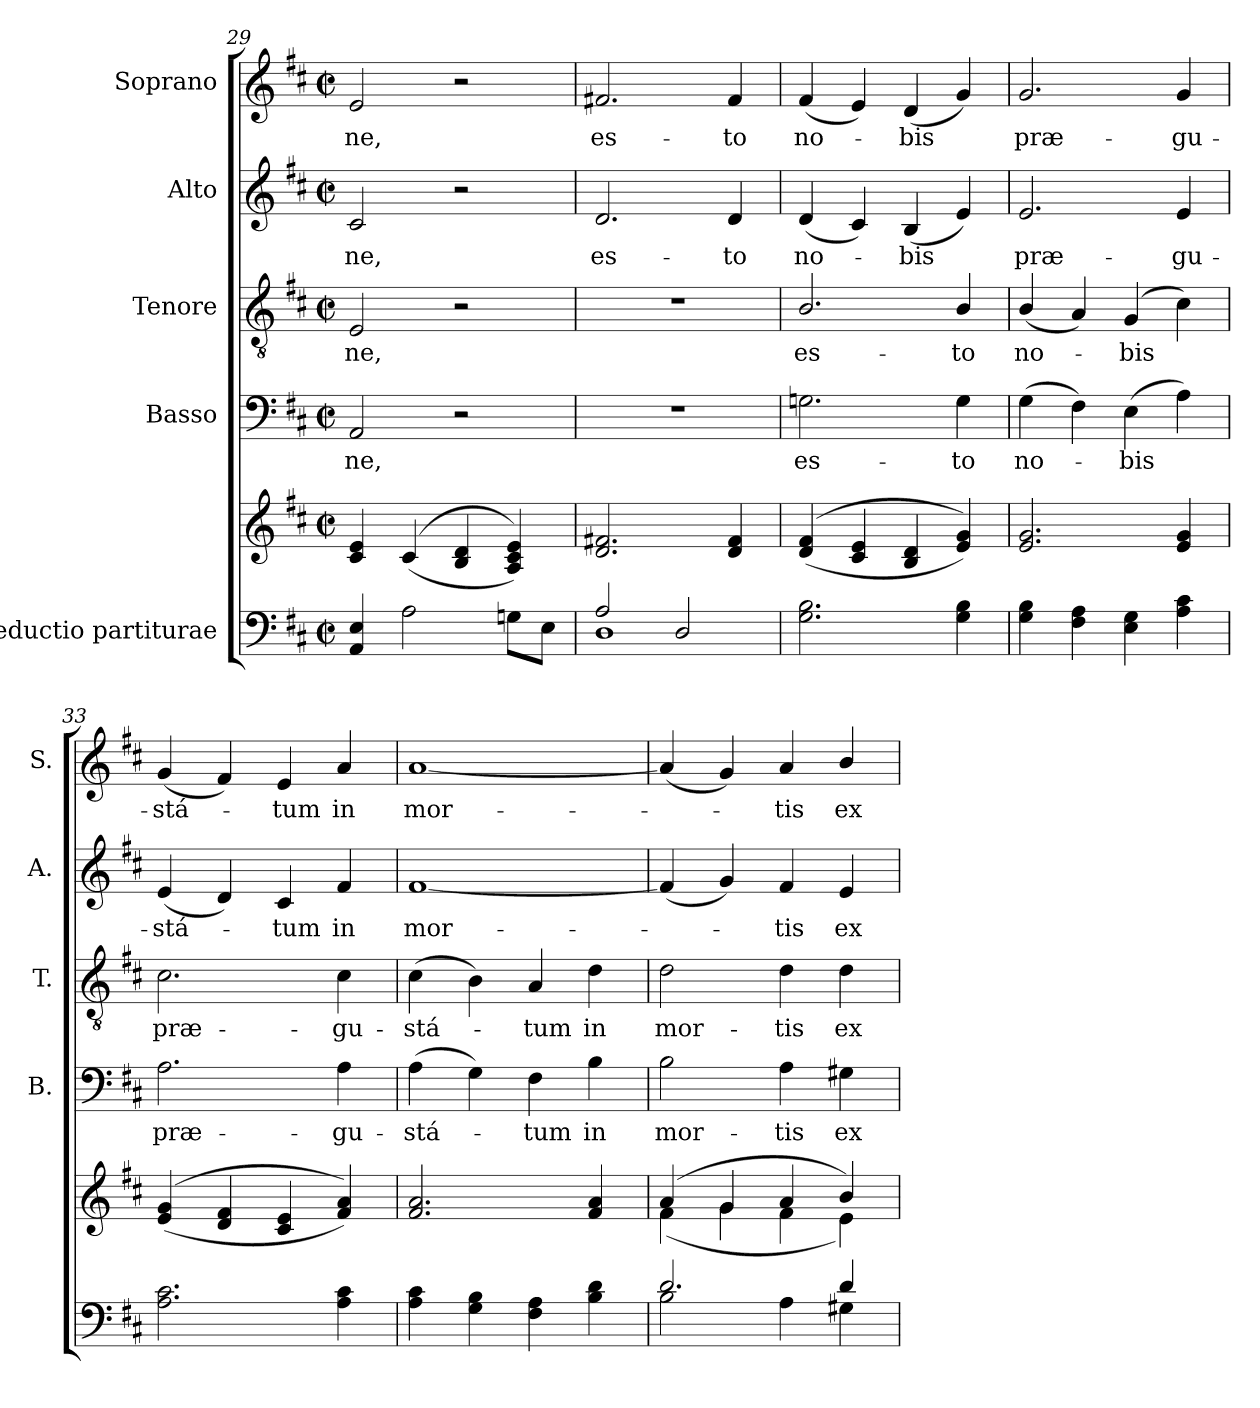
**kern	**kern	**kern	**text	**kern	**text	**kern	**text	**kern	**text
*part5	*part5	*part4	*part4	*part3	*part3	*part2	*part2	*part1	*part1
*staff6	*staff5	*staff4	*staff4	*staff3	*staff3	*staff2	*staff2	*staff1	*staff1
*I"Reductio partiturae	*	*I"Basso	*	*I"Tenore	*	*I"Alto	*	*I"Soprano	*
*	*	*I'B.	*	*I'T.	*	*I'A.	*	*I'S.	*
*clefF4	*clefG2	*clefF4	*	*clefGv2	*	*clefG2	*	*clefG2	*
*	*	*	*	*ITrd7c12	*	*	*	*	*
*k[f#c#]	*k[f#c#]	*k[f#c#]	*	*k[f#c#]	*	*k[f#c#]	*	*k[f#c#]	*
*D:	*D:	*D:	*	*D:	*	*D:	*	*D:	*
*M2/2	*M2/2	*M2/2	*	*M2/2	*	*M2/2	*	*M2/2	*
*met(c|)	*met(c|)	*met(c|)	*	*met(c|)	*	*met(c|)	*	*met(c|)	*
=29	=29	=29	=29	=29	=29	=29	=29	=29	=29
!	!	!	!LO:LY:b:color=#000000	!	!	!	!	!	!
!	!	!	!	!	!LO:LY:b:color=#000000	!	!	!	!
!	!	!	!	!	!	!	!LO:LY:b:color=#000000	!	!
!	!	!	!	!	!	!	!	!	!LO:LY:b:color=#000000
4AAi/ 4Ei	4c#i/ 4ei	2AAi/	-ne,	2EEi/	-ne,	2c#i/	-ne,	2ei/	-ne,
2Ai\	((4c#i/	.	.	.	.	.	.	.	.
.	4Bi/ 4di	2r	.	2r	.	2r	.	2r	.
8Gni\L	4Ai/ 4c#i 4ei))	.	.	.	.	.	.	.	.
8Ei\J	.	.	.	.	.	.	.	.	.
=30	=30	=30	=30	=30	=30	=30	=30	=30	=30
*^	*	*	*	*	*	*	*	*	*
!	!	!	!	!	!	!	!	!LO:LY:b:color=#000000	!	!
!	!	!	!	!	!	!	!	!	!	!LO:LY:b:color=#000000
2Ai/	1Di	2.di/ 2.f#Xi	1r	.	1r	.	2.di/	es-	2.f#Xi/	es-
2Di/	.	.	.	.	.	.	.	.	.	.
!	!	!	!	!	!	!	!	!LO:LY:b:color=#000000	!	!
!	!	!	!	!	!	!	!	!	!	!LO:LY:b:color=#000000
.	.	4di/ 4f#i	.	.	.	.	4di/	-to	4f#i/	-to
*v	*v	*	*	*	*	*	*	*	*	*
!!LO:LB:g=z
=31	=31	=31	=31	=31	=31	=31	=31	=31	=31
!	!	!	!LO:LY:b:color=#000000	!	!	!	!	!	!
!	!	!	!	!	!LO:LY:b:color=#000000	!	!	!	!
!	!	!	!	!	!	!	!LO:LY:b:color=#000000	!	!
!	!	!	!	!	!	!	!	!	!LO:LY:b:color=#000000
2.Gi\ 2.Bi	((4di/ 4f#i	2.Gni\	es-	2.BBi/	es-	(4di/	no-	(4f#i/	no-
.	4c#i/ 4ei	.	.	.	.	4c#i/)	.	4ei/)	.
!	!	!	!	!	!	!	!LO:LY:b:color=#000000	!	!
!	!	!	!	!	!	!	!	!	!LO:LY:b:color=#000000
.	4Bi/ 4di	.	.	.	.	(4Bi/	-bis	(4di/	-bis
!	!	!	!LO:LY:b:color=#000000	!	!	!	!	!	!
!	!	!	!	!	!LO:LY:b:color=#000000	!	!	!	!
4Gi\ 4Bi	4ei/ 4gi))	4Gi\	-to	4BBi/	-to	4ei/)	.	4gi/)	.
=32	=32	=32	=32	=32	=32	=32	=32	=32	=32
!	!	!	!LO:LY:b:color=#000000	!	!	!	!	!	!
!	!	!	!	!	!LO:LY:b:color=#000000	!	!	!	!
!	!	!	!	!	!	!	!LO:LY:b:color=#000000	!	!
!	!	!	!	!	!	!	!	!	!LO:LY:b:color=#000000
4Gi\ 4Bi	2.ei/ 2.gi	(4Gi\	no-	(4BBi/	no-	2.ei/	præ-	2.gi/	præ-
4F#i\ 4Ai	.	4F#i\)	.	4AAi/)	.	.	.	.	.
!	!	!	!LO:LY:b:color=#000000	!	!	!	!	!	!
!	!	!	!	!	!LO:LY:b:color=#000000	!	!	!	!
4Ei\ 4Gi	.	(4Ei\	-bis	(4GGi/	-bis	.	.	.	.
!	!	!	!	!	!	!	!LO:LY:b:color=#000000	!	!
!	!	!	!	!	!	!	!	!	!LO:LY:b:color=#000000
4Ai\ 4c#i	4ei/ 4gi	4Ai\)	.	4C#i\)	.	4ei/	-gu-	4gi/	-gu-
=33	=33	=33	=33	=33	=33	=33	=33	=33	=33
!	!	!	!LO:LY:b:color=#000000	!	!	!	!	!	!
!	!	!	!	!	!LO:LY:b:color=#000000	!	!	!	!
!	!	!	!	!	!	!	!LO:LY:b:color=#000000	!	!
!	!	!	!	!	!	!	!	!	!LO:LY:b:color=#000000
2.Ai\ 2.c#i	((4ei/ 4gi	2.Ai\	præ-	2.C#i\	præ-	(4ei/	-stá-	(4gi/	-stá-
.	4di/ 4f#i	.	.	.	.	4di/)	.	4f#i/)	.
!	!	!	!	!	!	!	!LO:LY:b:color=#000000	!	!
!	!	!	!	!	!	!	!	!	!LO:LY:b:color=#000000
.	4c#i/ 4ei	.	.	.	.	4c#i/	-tum	4ei/	-tum
!	!	!	!LO:LY:b:color=#000000	!	!	!	!	!	!
!	!	!	!	!	!LO:LY:b:color=#000000	!	!	!	!
!	!	!	!	!	!	!	!LO:LY:b:color=#000000	!	!
!	!	!	!	!	!	!	!	!	!LO:LY:b:color=#000000
4Ai\ 4c#i	4f#i/ 4ai))	4Ai\	-gu-	4C#i\	-gu-	4f#i/	in	4ai/	in
=34	=34	=34	=34	=34	=34	=34	=34	=34	=34
!	!	!	!LO:LY:b:color=#000000	!	!	!	!	!	!
!	!	!	!	!	!LO:LY:b:color=#000000	!	!	!	!
!	!	!	!	!	!	!	!LO:LY:b:color=#000000	!	!
!	!	!	!	!	!	!	!	!	!LO:LY:b:color=#000000
4Ai\ 4c#i	2.f#i/ 2.ai	(4Ai\	-stá-	(4C#i\	-stá-	[1f#i	mor-	[1ai	mor-
4Gi\ 4Bi	.	4Gi\)	.	4BBi\)	.	.	.	.	.
!	!	!	!LO:LY:b:color=#000000	!	!	!	!	!	!
!	!	!	!	!	!LO:LY:b:color=#000000	!	!	!	!
4F#i\ 4Ai	.	4F#i\	-tum	4AAi/	-tum	.	.	.	.
!	!	!	!LO:LY:b:color=#000000	!	!	!	!	!	!
!	!	!	!	!	!LO:LY:b:color=#000000	!	!	!	!
4Bi\ 4di	4f#i/ 4ai	4Bi\	in	4Di\	in	.	.	.	.
=35	=35	=35	=35	=35	=35	=35	=35	=35	=35
*^	*^	*	*	*	*	*	*	*	*
!	!	!	!	!	!LO:LY:b:color=#000000	!	!	!	!	!	!
!	!	!	!	!	!	!	!LO:LY:b:color=#000000	!	!	!	!
2.di/	2Bi\	(4ai/	(4f#i\	2Bi\	mor-	2Di\	mor-	(4f#i/]	.	(4ai/]	.
.	.	4gi/	4gi\	.	.	.	.	4gi/)	.	4gi/)	.
!	!	!	!	!	!LO:LY:b:color=#000000	!	!	!	!	!	!
!	!	!	!	!	!	!	!LO:LY:b:color=#000000	!	!	!	!
!	!	!	!	!	!	!	!	!	!LO:LY:b:color=#000000	!	!
!	!	!	!	!	!	!	!	!	!	!	!LO:LY:b:color=#000000
.	4Ai\	4ai/	4f#i\	4Ai\	-tis	4Di\	-tis	4f#i/	-tis	4ai/	-tis
!	!	!	!	!	!LO:LY:b:color=#000000	!	!	!	!	!	!
!	!	!	!	!	!	!	!LO:LY:b:color=#000000	!	!	!	!
!	!	!	!	!	!	!	!	!	!LO:LY:b:color=#000000	!	!
!	!	!	!	!	!	!	!	!	!	!	!LO:LY:b:color=#000000
4di/	4G#Xi\	4bi/)	4ei\)	4G#Xi\	ex-	4Di\	ex-	4ei/	ex-	4bi/	ex-
*v	*v	*	*	*	*	*	*	*	*	*	*
*	*v	*v	*	*	*	*	*	*	*	*
=	=	=	=	=	=	=	=	=	=
*-	*-	*-	*-	*-	*-	*-	*-	*-	*-
